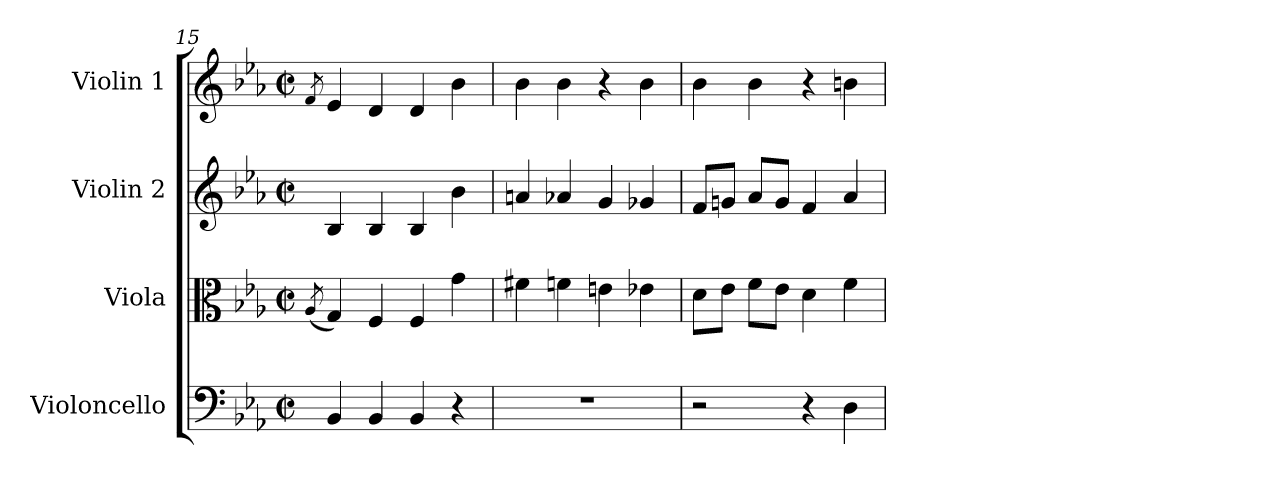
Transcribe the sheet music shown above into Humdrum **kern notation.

**kern	**kern	**kern	**kern
*part4	*part3	*part2	*part1
*staff4	*staff3	*staff2	*staff1
*I"Violoncello	*I"Viola	*I"Violin 2	*I"Violin 1
*I'Vc	*I'Vla	*I'Vln	*I'Vln
*clefF4	*clefC3	*clefG2	*clefG2
*k[b-e-a-]	*k[b-e-a-]	*k[b-e-a-]	*k[b-e-a-]
*M2/2	*M2/2	*M2/2	*M2/2
*met(c|)	*met(c|)	*met(c|)	*met(c|)
=15	=15	=15	=15
.	(8qA-/	.	8qf/
4BB-/	4G/)	4B-/	4e-/
4BB-/	4F/	4B-/	4d/
4BB-/	4F/	4B-/	4d/
4r	4g\	4b-\	4b-\
=16	=16	=16	=16
1r	4f#X\	4an/	4b-\
.	4fn\	4a-X/	4b-\
.	4en\	4g/	4r
.	4e-X\	4g-X/	4b-\
!!LO:LB:g=z
=17	=17	=17	=17
2r	8d\L	8f/L	4b-\
.	8e-\J	8gn/J	.
.	8f\L	8a-/L	4b-\
.	8e-\J	8g/J	.
4r	4d\	4f/	4r
4D\	4f\	4a-/	4bn\
=	=	=	=
*-	*-	*-	*-
